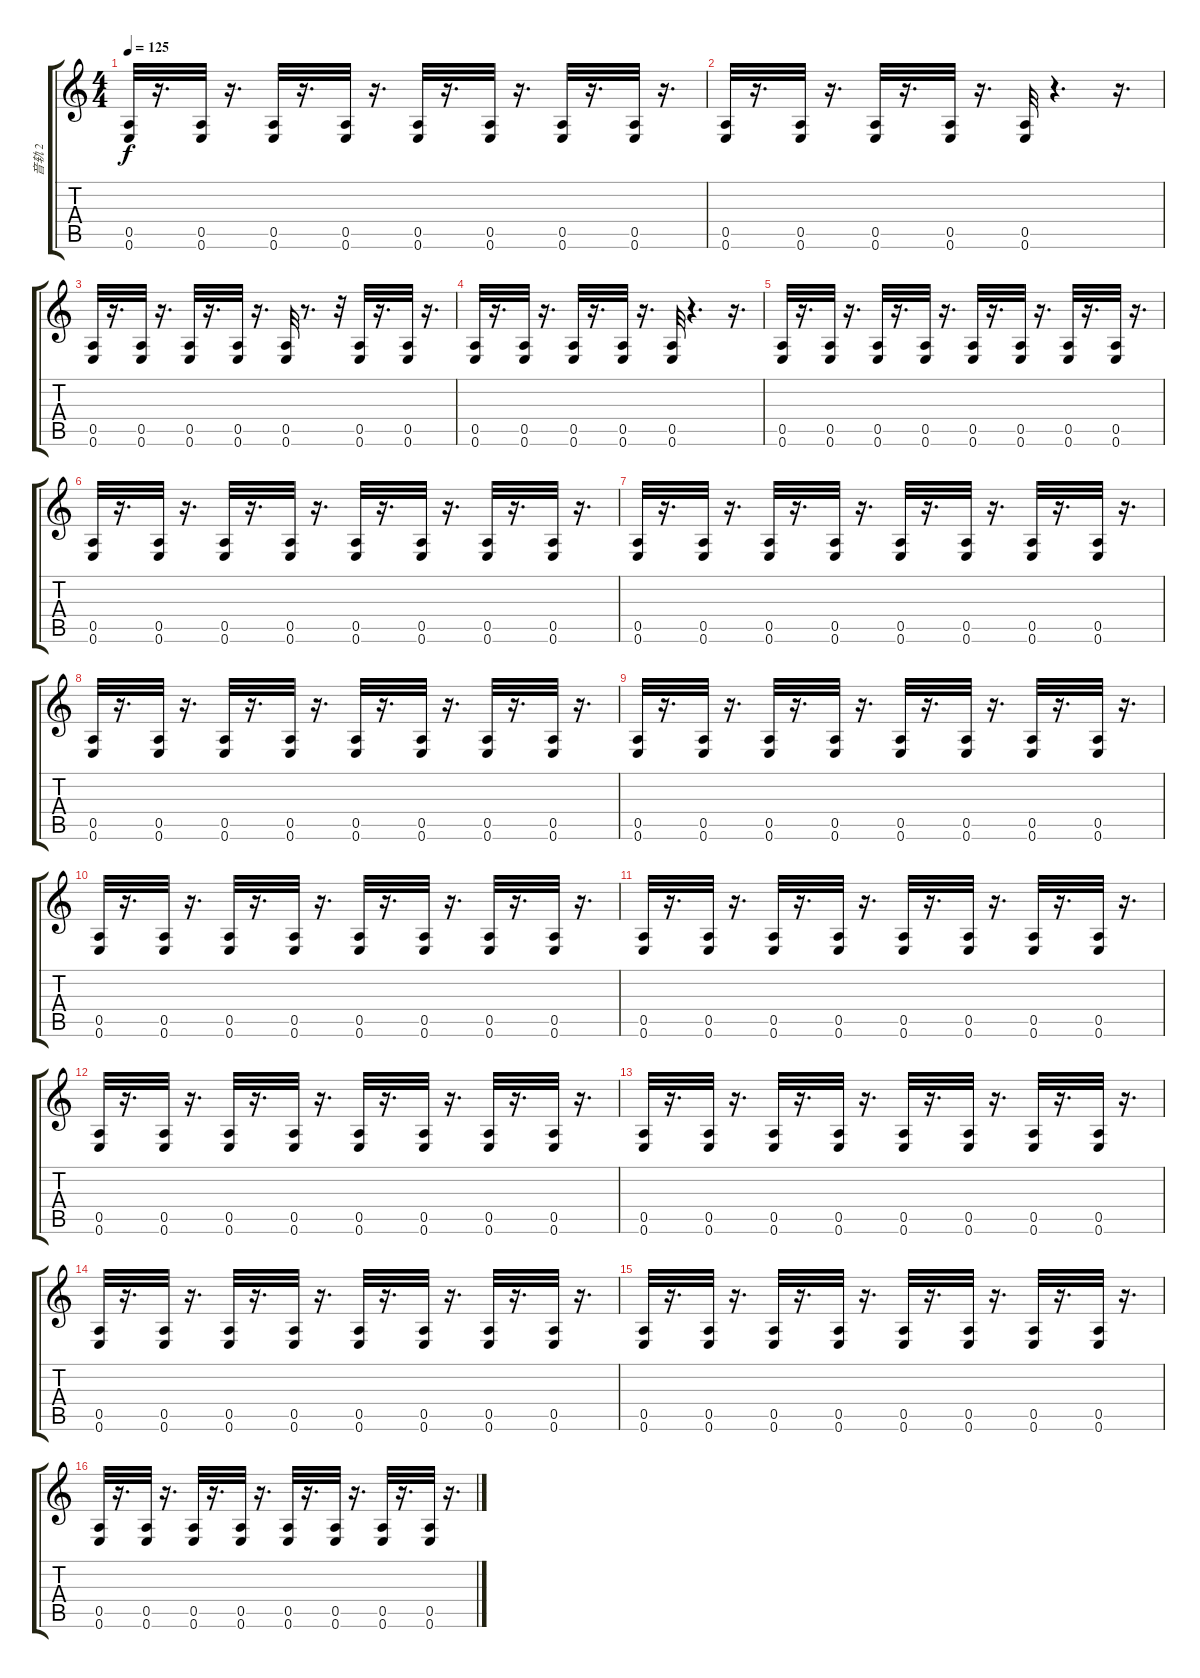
\track ("音轨 2" "音轨 2") {instrument distortionguitar}
\staff {score tabs}
\tuning (E4 B3 G3 D3 A2 E2) {hide}
\ts (4 4)
\tempo 125
\clef g2
\ks c
(0.5 0.6).32{dy f} r.16{d} (0.5 0.6).32 r.16{d} (0.5 0.6).32 r.16{d} (0.5 0.6).32 r.16{d} (0.5 0.6).32 r.16{d} (0.5 0.6).32 r.16{d} (0.5 0.6).32 r.16{d} (0.5 0.6).32 r.16{d} |
(0.5 0.6).32 r.16{d} (0.5 0.6).32 r.16{d} (0.5 0.6).32 r.16{d} (0.5 0.6).32 r.16{d} (0.5 0.6).32 r.4{d} r.16{d} |
(0.5 0.6).32 r.16{d} (0.5 0.6).32 r.16{d} (0.5 0.6).32 r.16{d} (0.5 0.6).32 r.16{d} (0.5 0.6).32 r.8{d} r.32 (0.5 0.6).32 r.16{d} (0.5 0.6).32 r.16{d} |
(0.5 0.6).32 r.16{d} (0.5 0.6).32 r.16{d} (0.5 0.6).32 r.16{d} (0.5 0.6).32 r.16{d} (0.5 0.6).32 r.4{d} r.16{d} |
(0.5 0.6).32 r.16{d} (0.5 0.6).32 r.16{d} (0.5 0.6).32 r.16{d} (0.5 0.6).32 r.16{d} (0.5 0.6).32 r.16{d} (0.5 0.6).32 r.16{d} (0.5 0.6).32 r.16{d} (0.5 0.6).32 r.16{d} |
(0.5 0.6).32 r.16{d} (0.5 0.6).32 r.16{d} (0.5 0.6).32 r.16{d} (0.5 0.6).32 r.16{d} (0.5 0.6).32 r.16{d} (0.5 0.6).32 r.16{d} (0.5 0.6).32 r.16{d} (0.5 0.6).32 r.16{d} |
(0.5 0.6).32 r.16{d} (0.5 0.6).32 r.16{d} (0.5 0.6).32 r.16{d} (0.5 0.6).32 r.16{d} (0.5 0.6).32 r.16{d} (0.5 0.6).32 r.16{d} (0.5 0.6).32 r.16{d} (0.5 0.6).32 r.16{d} |
(0.5 0.6).32 r.16{d} (0.5 0.6).32 r.16{d} (0.5 0.6).32 r.16{d} (0.5 0.6).32 r.16{d} (0.5 0.6).32 r.16{d} (0.5 0.6).32 r.16{d} (0.5 0.6).32 r.16{d} (0.5 0.6).32 r.16{d} |
(0.5 0.6).32 r.16{d} (0.5 0.6).32 r.16{d} (0.5 0.6).32 r.16{d} (0.5 0.6).32 r.16{d} (0.5 0.6).32 r.16{d} (0.5 0.6).32 r.16{d} (0.5 0.6).32 r.16{d} (0.5 0.6).32 r.16{d} |
(0.5 0.6).32 r.16{d} (0.5 0.6).32 r.16{d} (0.5 0.6).32 r.16{d} (0.5 0.6).32 r.16{d} (0.5 0.6).32 r.16{d} (0.5 0.6).32 r.16{d} (0.5 0.6).32 r.16{d} (0.5 0.6).32 r.16{d} |
(0.5 0.6).32 r.16{d} (0.5 0.6).32 r.16{d} (0.5 0.6).32 r.16{d} (0.5 0.6).32 r.16{d} (0.5 0.6).32 r.16{d} (0.5 0.6).32 r.16{d} (0.5 0.6).32 r.16{d} (0.5 0.6).32 r.16{d} |
(0.5 0.6).32 r.16{d} (0.5 0.6).32 r.16{d} (0.5 0.6).32 r.16{d} (0.5 0.6).32 r.16{d} (0.5 0.6).32 r.16{d} (0.5 0.6).32 r.16{d} (0.5 0.6).32 r.16{d} (0.5 0.6).32 r.16{d} |
(0.5 0.6).32 r.16{d} (0.5 0.6).32 r.16{d} (0.5 0.6).32 r.16{d} (0.5 0.6).32 r.16{d} (0.5 0.6).32 r.16{d} (0.5 0.6).32 r.16{d} (0.5 0.6).32 r.16{d} (0.5 0.6).32 r.16{d} |
(0.5 0.6).32 r.16{d} (0.5 0.6).32 r.16{d} (0.5 0.6).32 r.16{d} (0.5 0.6).32 r.16{d} (0.5 0.6).32 r.16{d} (0.5 0.6).32 r.16{d} (0.5 0.6).32 r.16{d} (0.5 0.6).32 r.16{d} |
(0.5 0.6).32 r.16{d} (0.5 0.6).32 r.16{d} (0.5 0.6).32 r.16{d} (0.5 0.6).32 r.16{d} (0.5 0.6).32 r.16{d} (0.5 0.6).32 r.16{d} (0.5 0.6).32 r.16{d} (0.5 0.6).32 r.16{d} |
(0.5 0.6).32 r.16{d} (0.5 0.6).32 r.16{d} (0.5 0.6).32 r.16{d} (0.5 0.6).32 r.16{d} (0.5 0.6).32 r.16{d} (0.5 0.6).32 r.16{d} (0.5 0.6).32 r.16{d} (0.5 0.6).32 r.16{d}
